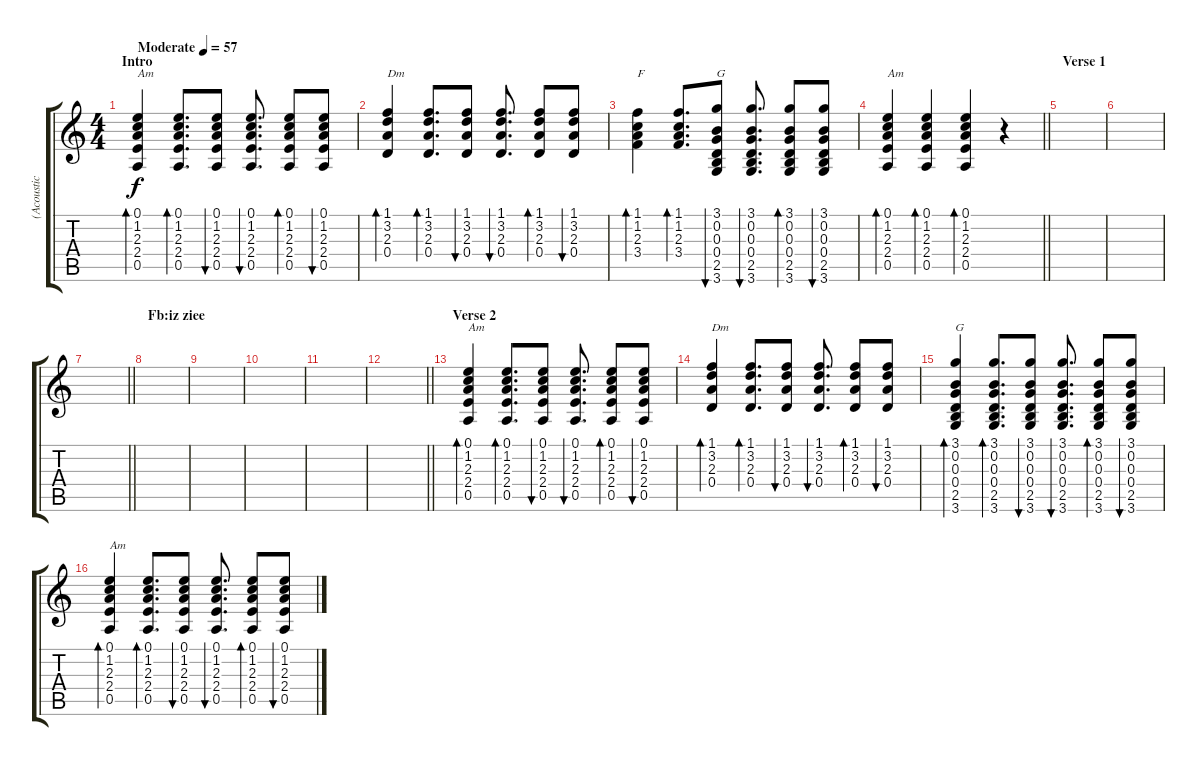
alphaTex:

\track ("(Acoustic Guitar)" "(Acoustic ") {instrument acousticguitarsteel}
\staff {score tabs}
\tuning (E4 B3 G3 D3 A2 E2) {hide}
\ts (4 4)
\section ("" "Intro")
\tempo (57 "Moderate")
\clef g2
\ks c
(0.1 1.2 2.3 2.4 0.5).4{bd 30 txt "Am" dy f instrument acousticguitarsteel} (0.1 1.2 2.3 2.4 0.5).8{d bd 30} (0.1 1.2 2.3 2.4 0.5).8{bu 30} (0.1 1.2 2.3 2.4 0.5).8{d bu 30} (0.1 1.2 2.3 2.4 0.5).8{bd 30} (0.1 1.2 2.3 2.4 0.5).8{bu 30} |
(1.1 3.2 2.3 0.4).4{bd 30 txt "Dm"} (1.1 3.2 2.3 0.4).8{d bd 30} (1.1 3.2 2.3 0.4).8{bu 30} (1.1 3.2 2.3 0.4).8{d bu 30} (1.1 3.2 2.3 0.4).8{bd 30} (1.1 3.2 2.3 0.4).8{bu 30} |
(1.1 1.2 2.3 3.4).4{bd 30 txt "F"} (1.1 1.2 2.3 3.4).8{d bd 30} (3.1 0.2 0.3 0.4 2.5 3.6).8{bu 30 txt "G"} (3.1 0.2 0.3 0.4 2.5 3.6).8{d bu 30} (3.1 0.2 0.3 0.4 2.5 3.6).8{bd 30} (3.1 0.2 0.3 0.4 2.5 3.6).8{bu 30} |
\barLineRight lightlight
(0.1 1.2 2.3 2.4 0.5).4{bd 30 txt "Am"} (0.1 1.2 2.3 2.4 0.5).4{bd 30} (0.1 1.2 2.3 2.4 0.5).4{bd 30} r.4 |
\section ("" "Verse 1")
|
|
\barLineRight lightlight
|
\section ("" "Fb:iz ziee")
|
|
|
|
\barLineRight lightlight
|
\section ("" "Verse 2")
(0.1 1.2 2.3 2.4 0.5).4{bd 30 txt "Am"} (0.1 1.2 2.3 2.4 0.5).8{d bd 30} (0.1 1.2 2.3 2.4 0.5).8{bu 30} (0.1 1.2 2.3 2.4 0.5).8{d bu 30} (0.1 1.2 2.3 2.4 0.5).8{bd 30} (0.1 1.2 2.3 2.4 0.5).8{bu 30} |
(1.1 3.2 2.3 0.4).4{bd 30 txt "Dm"} (1.1 3.2 2.3 0.4).8{d bd 30} (1.1 3.2 2.3 0.4).8{bu 30} (1.1 3.2 2.3 0.4).8{d bu 30} (1.1 3.2 2.3 0.4).8{bd 30} (1.1 3.2 2.3 0.4).8{bu 30} |
(3.1 0.2 0.3 0.4 2.5 3.6).4{bd 30 txt "G"} (3.1 0.2 0.3 0.4 2.5 3.6).8{d bd 30} (3.1 0.2 0.3 0.4 2.5 3.6).8{bu 30} (3.1 0.2 0.3 0.4 2.5 3.6).8{d bu 30} (3.1 0.2 0.3 0.4 2.5 3.6).8{bd 30} (3.1 0.2 0.3 0.4 2.5 3.6).8{bu 30} |
(0.1 1.2 2.3 2.4 0.5).4{bd 30 txt "Am"} (0.1 1.2 2.3 2.4 0.5).8{d bd 30} (0.1 1.2 2.3 2.4 0.5).8{bu 30} (0.1 1.2 2.3 2.4 0.5).8{d bu 30} (0.1 1.2 2.3 2.4 0.5).8{bd 30} (0.1 1.2 2.3 2.4 0.5).8{bu 30}
